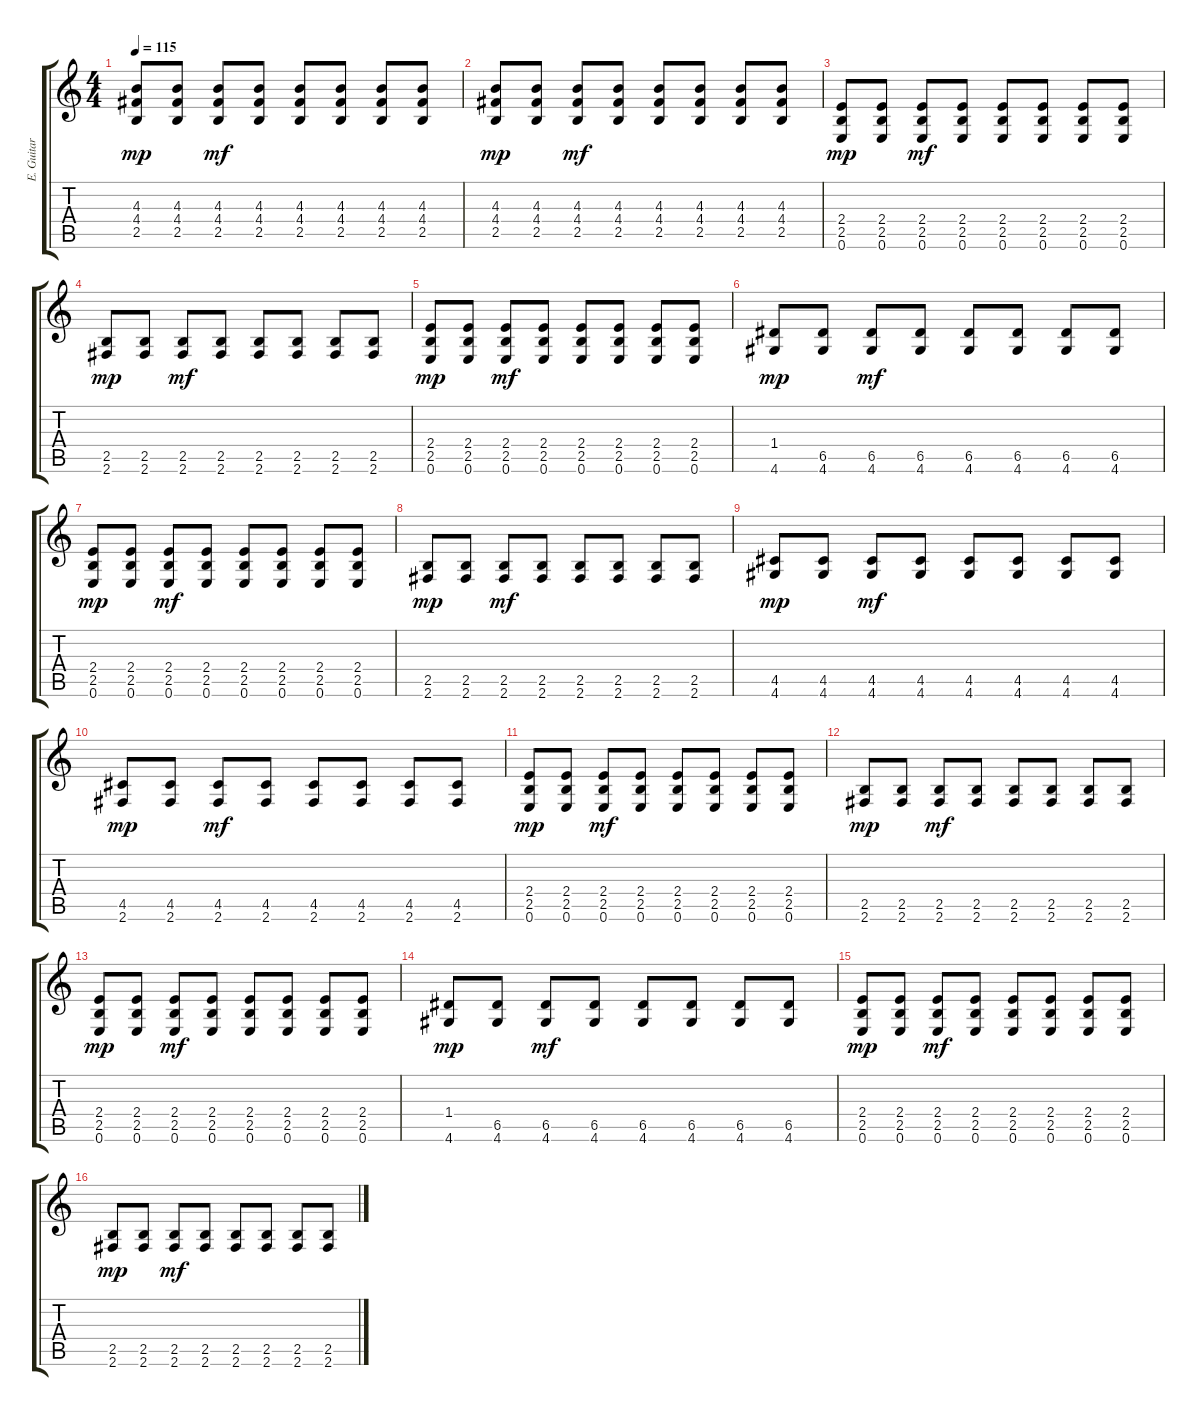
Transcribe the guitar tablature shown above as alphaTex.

\track ("E. Guitar I" "E. Guitar ") {instrument electricguitarmuted}
\staff {score tabs}
\tuning (E4 B3 G3 D3 A2 E2) {hide}
\ts (4 4)
\tempo 115
\clef g2
\ks c
(4.3 4.4 2.5).8{dy mp} (4.3 4.4 2.5).8 (4.3 4.4 2.5).8{dy mf} (4.3 4.4 2.5).8 (4.3 4.4 2.5).8 (4.3 4.4 2.5).8 (4.3 4.4 2.5).8 (4.3 4.4 2.5).8 |
(4.3 4.4 2.5).8{dy mp} (4.3 4.4 2.5).8 (4.3 4.4 2.5).8{dy mf} (4.3 4.4 2.5).8 (4.3 4.4 2.5).8 (4.3 4.4 2.5).8 (4.3 4.4 2.5).8 (4.3 4.4 2.5).8 |
(2.4 2.5 0.6).8{dy mp} (2.4 2.5 0.6).8 (2.4 2.5 0.6).8{dy mf} (2.4 2.5 0.6).8 (2.4 2.5 0.6).8 (2.4 2.5 0.6).8 (2.4 2.5 0.6).8 (2.4 2.5 0.6).8 |
(2.5 2.6).8{dy mp} (2.5 2.6).8 (2.5 2.6).8{dy mf} (2.5 2.6).8 (2.5 2.6).8 (2.5 2.6).8 (2.5 2.6).8 (2.5 2.6).8 |
(2.4 2.5 0.6).8{dy mp} (2.4 2.5 0.6).8 (2.4 2.5 0.6).8{dy mf} (2.4 2.5 0.6).8 (2.4 2.5 0.6).8 (2.4 2.5 0.6).8 (2.4 2.5 0.6).8 (2.4 2.5 0.6).8 |
(1.4 4.6).8{dy mp} (6.5 4.6).8 (6.5 4.6).8{dy mf} (6.5 4.6).8 (6.5 4.6).8 (6.5 4.6).8 (6.5 4.6).8 (6.5 4.6).8 |
(2.4 2.5 0.6).8{dy mp} (2.4 2.5 0.6).8 (2.4 2.5 0.6).8{dy mf} (2.4 2.5 0.6).8 (2.4 2.5 0.6).8 (2.4 2.5 0.6).8 (2.4 2.5 0.6).8 (2.4 2.5 0.6).8 |
(2.5 2.6).8{dy mp} (2.5 2.6).8 (2.5 2.6).8{dy mf} (2.5 2.6).8 (2.5 2.6).8 (2.5 2.6).8 (2.5 2.6).8 (2.5 2.6).8 |
(4.5 4.6).8{dy mp} (4.5 4.6).8 (4.5 4.6).8{dy mf} (4.5 4.6).8 (4.5 4.6).8 (4.5 4.6).8 (4.5 4.6).8 (4.5 4.6).8 |
(4.5 2.6).8{dy mp} (4.5 2.6).8 (4.5 2.6).8{dy mf} (4.5 2.6).8 (4.5 2.6).8 (4.5 2.6).8 (4.5 2.6).8 (4.5 2.6).8 |
(2.4 2.5 0.6).8{dy mp} (2.4 2.5 0.6).8 (2.4 2.5 0.6).8{dy mf} (2.4 2.5 0.6).8 (2.4 2.5 0.6).8 (2.4 2.5 0.6).8 (2.4 2.5 0.6).8 (2.4 2.5 0.6).8 |
(2.5 2.6).8{dy mp} (2.5 2.6).8 (2.5 2.6).8{dy mf} (2.5 2.6).8 (2.5 2.6).8 (2.5 2.6).8 (2.5 2.6).8 (2.5 2.6).8 |
(2.4 2.5 0.6).8{dy mp} (2.4 2.5 0.6).8 (2.4 2.5 0.6).8{dy mf} (2.4 2.5 0.6).8 (2.4 2.5 0.6).8 (2.4 2.5 0.6).8 (2.4 2.5 0.6).8 (2.4 2.5 0.6).8 |
(1.4 4.6).8{dy mp} (6.5 4.6).8 (6.5 4.6).8{dy mf} (6.5 4.6).8 (6.5 4.6).8 (6.5 4.6).8 (6.5 4.6).8 (6.5 4.6).8 |
(2.4 2.5 0.6).8{dy mp} (2.4 2.5 0.6).8 (2.4 2.5 0.6).8{dy mf} (2.4 2.5 0.6).8 (2.4 2.5 0.6).8 (2.4 2.5 0.6).8 (2.4 2.5 0.6).8 (2.4 2.5 0.6).8 |
(2.5 2.6).8{dy mp} (2.5 2.6).8 (2.5 2.6).8{dy mf} (2.5 2.6).8 (2.5 2.6).8 (2.5 2.6).8 (2.5 2.6).8 (2.5 2.6).8
